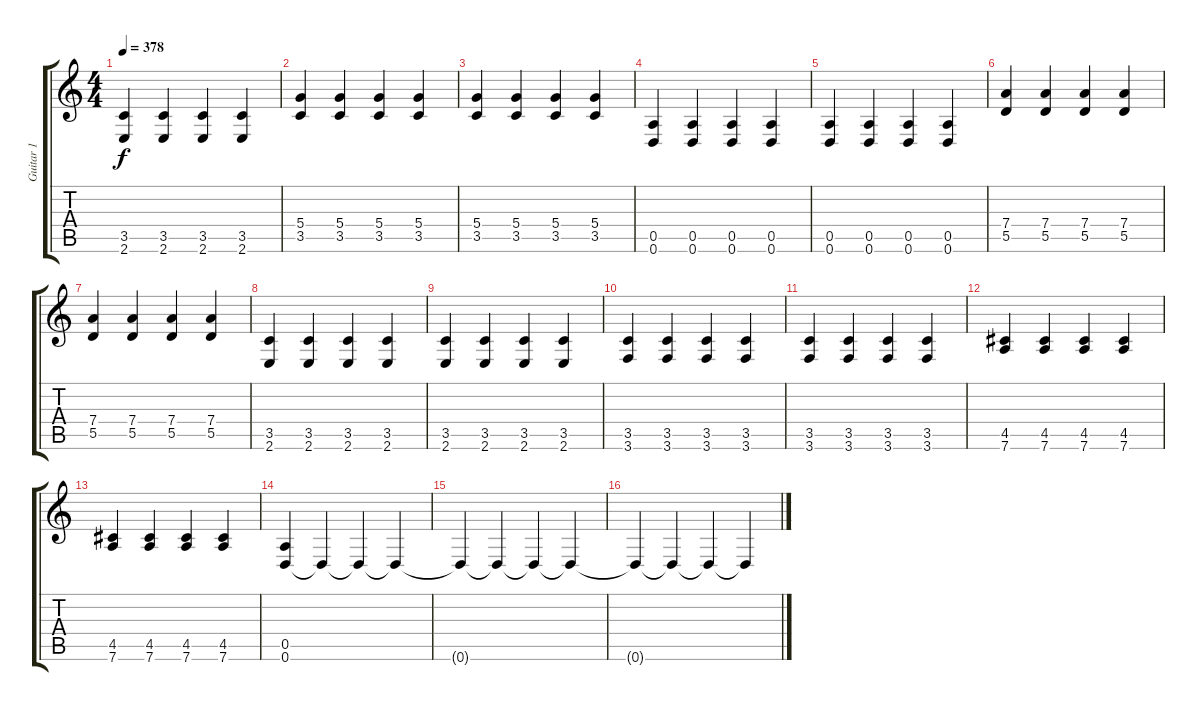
\track ("Guitar 1" "Guitar 1") {instrument distortionguitar}
\staff {score tabs}
\tuning (E4 B3 G3 D3 A2 D2) {hide}
\ts (4 4)
\tempo 378
\clef g2
\ks c
(3.5 2.6).4{dy f} (3.5 2.6).4 (3.5 2.6).4 (3.5 2.6).4 |
(5.4 3.5).4 (5.4 3.5).4 (5.4 3.5).4 (5.4 3.5).4 |
(5.4 3.5).4 (5.4 3.5).4 (5.4 3.5).4 (5.4 3.5).4 |
(0.5 0.6).4 (0.5 0.6).4 (0.5 0.6).4 (0.5 0.6).4 |
(0.5 0.6).4 (0.5 0.6).4 (0.5 0.6).4 (0.5 0.6).4 |
(7.4 5.5).4 (7.4 5.5).4 (7.4 5.5).4 (7.4 5.5).4 |
(7.4 5.5).4 (7.4 5.5).4 (7.4 5.5).4 (7.4 5.5).4 |
(3.5 2.6).4 (3.5 2.6).4 (3.5 2.6).4 (3.5 2.6).4 |
(3.5 2.6).4 (3.5 2.6).4 (3.5 2.6).4 (3.5 2.6).4 |
(3.5 3.6).4 (3.5 3.6).4 (3.5 3.6).4 (3.5 3.6).4 |
(3.5 3.6).4 (3.5 3.6).4 (3.5 3.6).4 (3.5 3.6).4 |
(4.5 7.6).4 (4.5 7.6).4 (4.5 7.6).4 (4.5 7.6).4 |
(4.5 7.6).4 (4.5 7.6).4 (4.5 7.6).4 (4.5 7.6).4 |
(0.5 0.6).4 0.6{t}.4 0.6{t}.4 0.6{t}.4 |
0.6{t}.4 0.6{t}.4 0.6{t}.4 0.6{t}.4 |
0.6{t}.4 0.6{t}.4 0.6{t}.4 0.6{t}.4
